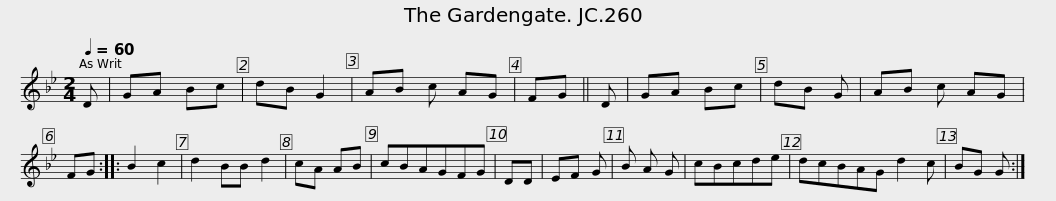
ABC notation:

X:1
L:1/8
Q:1/4=60
M:2/4
I:linebreak $
K:Gmin
V:1 treble
V:1
 D | GA Bc | dB G2 | AB c AG | FG || %5
 D | GA Bc | dB G | AB c AG | FG :: %10
 B2 c2 | d2 BB d2 |$ cA AB | cBAGFG | DD | %15
 EF G | B A G | cBcde | dcBAG d2 c | BG G :| %20
